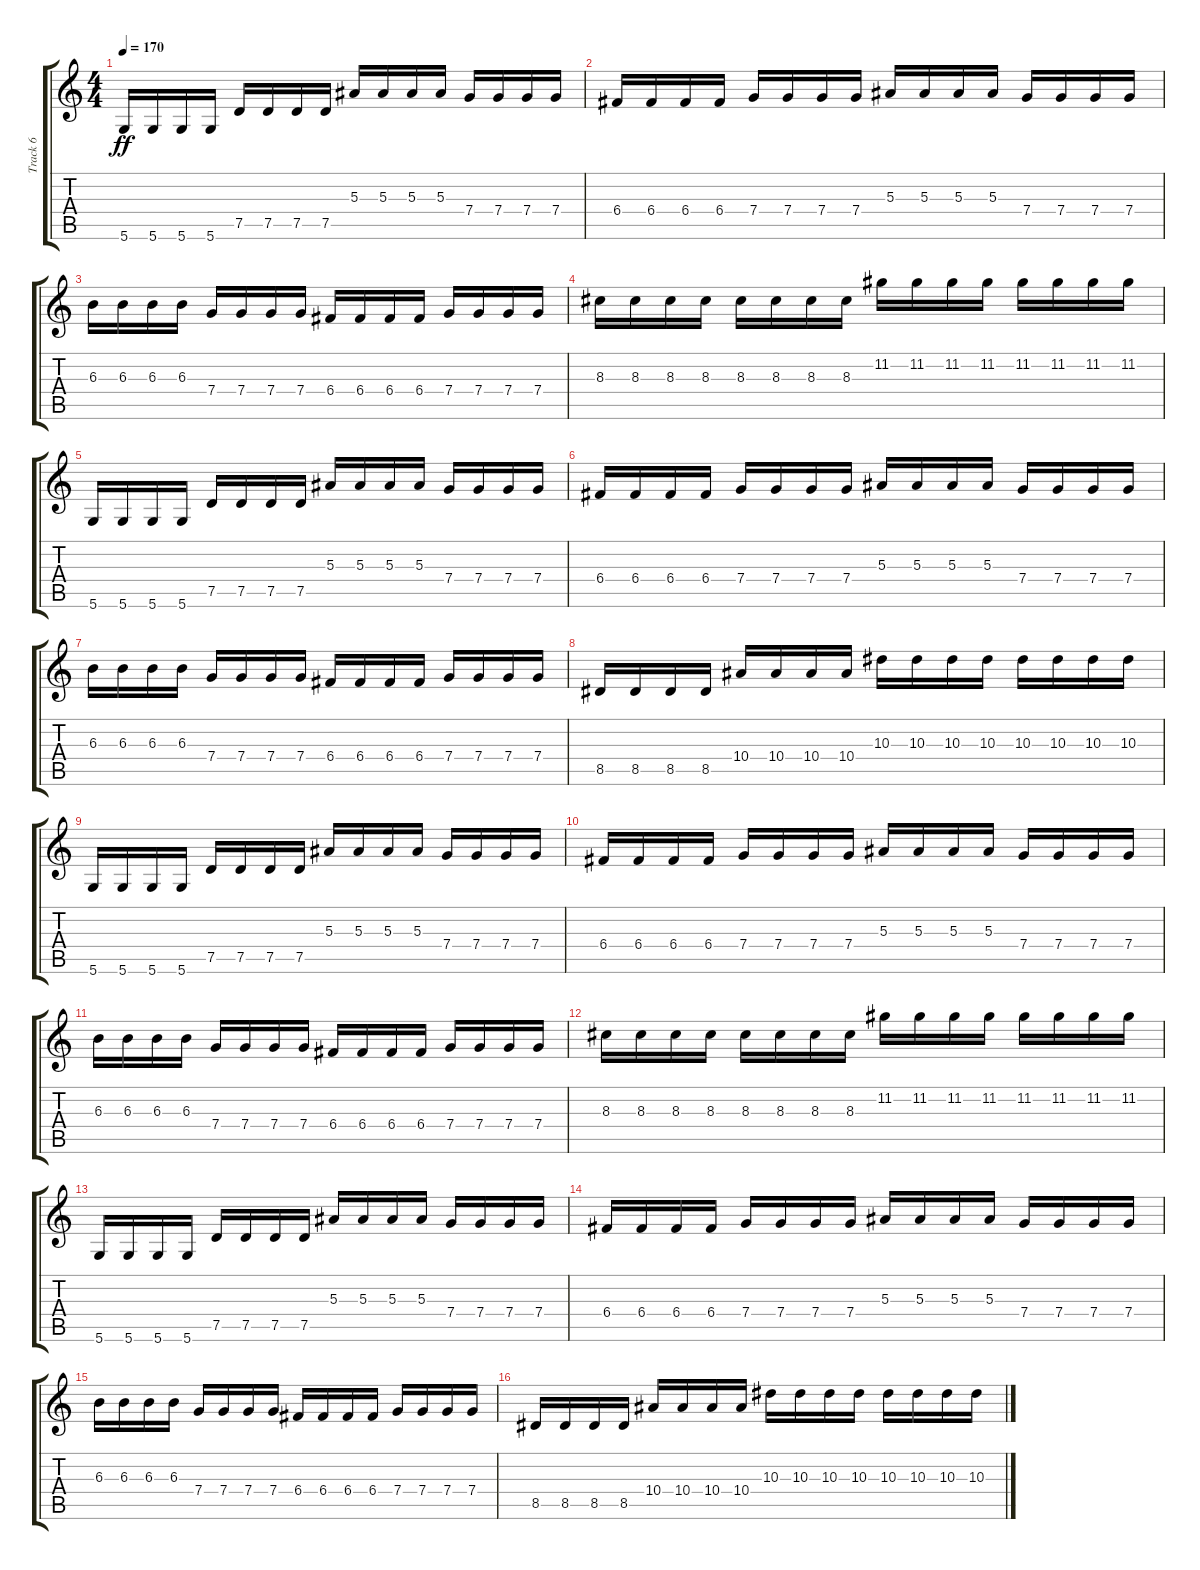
\track ("Track 6" "Track 6") {instrument distortionguitar}
\staff {score tabs}
\tuning (D4 A3 F3 C3 G2 D2) {hide}
\ts (4 4)
\tempo 170
\clef g2
\ks c
5.6.16{dy ff} 5.6.16 5.6.16 5.6.16 7.5.16 7.5.16 7.5.16 7.5.16 5.3.16 5.3.16 5.3.16 5.3.16 7.4.16 7.4.16 7.4.16 7.4.16 |
6.4.16 6.4.16 6.4.16 6.4.16 7.4.16 7.4.16 7.4.16 7.4.16 5.3.16 5.3.16 5.3.16 5.3.16 7.4.16 7.4.16 7.4.16 7.4.16 |
6.3.16 6.3.16 6.3.16 6.3.16 7.4.16 7.4.16 7.4.16 7.4.16 6.4.16 6.4.16 6.4.16 6.4.16 7.4.16 7.4.16 7.4.16 7.4.16 |
8.3.16 8.3.16 8.3.16 8.3.16 8.3.16 8.3.16 8.3.16 8.3.16 11.2.16 11.2.16 11.2.16 11.2.16 11.2.16 11.2.16 11.2.16 11.2.16 |
5.6.16 5.6.16 5.6.16 5.6.16 7.5.16 7.5.16 7.5.16 7.5.16 5.3.16 5.3.16 5.3.16 5.3.16 7.4.16 7.4.16 7.4.16 7.4.16 |
6.4.16 6.4.16 6.4.16 6.4.16 7.4.16 7.4.16 7.4.16 7.4.16 5.3.16 5.3.16 5.3.16 5.3.16 7.4.16 7.4.16 7.4.16 7.4.16 |
6.3.16 6.3.16 6.3.16 6.3.16 7.4.16 7.4.16 7.4.16 7.4.16 6.4.16 6.4.16 6.4.16 6.4.16 7.4.16 7.4.16 7.4.16 7.4.16 |
8.5.16 8.5.16 8.5.16 8.5.16 10.4.16 10.4.16 10.4.16 10.4.16 10.3.16 10.3.16 10.3.16 10.3.16 10.3.16 10.3.16 10.3.16 10.3.16 |
5.6.16 5.6.16 5.6.16 5.6.16 7.5.16 7.5.16 7.5.16 7.5.16 5.3.16 5.3.16 5.3.16 5.3.16 7.4.16 7.4.16 7.4.16 7.4.16 |
6.4.16 6.4.16 6.4.16 6.4.16 7.4.16 7.4.16 7.4.16 7.4.16 5.3.16 5.3.16 5.3.16 5.3.16 7.4.16 7.4.16 7.4.16 7.4.16 |
6.3.16 6.3.16 6.3.16 6.3.16 7.4.16 7.4.16 7.4.16 7.4.16 6.4.16 6.4.16 6.4.16 6.4.16 7.4.16 7.4.16 7.4.16 7.4.16 |
8.3.16 8.3.16 8.3.16 8.3.16 8.3.16 8.3.16 8.3.16 8.3.16 11.2.16 11.2.16 11.2.16 11.2.16 11.2.16 11.2.16 11.2.16 11.2.16 |
5.6.16 5.6.16 5.6.16 5.6.16 7.5.16 7.5.16 7.5.16 7.5.16 5.3.16 5.3.16 5.3.16 5.3.16 7.4.16 7.4.16 7.4.16 7.4.16 |
6.4.16 6.4.16 6.4.16 6.4.16 7.4.16 7.4.16 7.4.16 7.4.16 5.3.16 5.3.16 5.3.16 5.3.16 7.4.16 7.4.16 7.4.16 7.4.16 |
6.3.16 6.3.16 6.3.16 6.3.16 7.4.16 7.4.16 7.4.16 7.4.16 6.4.16 6.4.16 6.4.16 6.4.16 7.4.16 7.4.16 7.4.16 7.4.16 |
8.5.16 8.5.16 8.5.16 8.5.16 10.4.16 10.4.16 10.4.16 10.4.16 10.3.16 10.3.16 10.3.16 10.3.16 10.3.16 10.3.16 10.3.16 10.3.16
